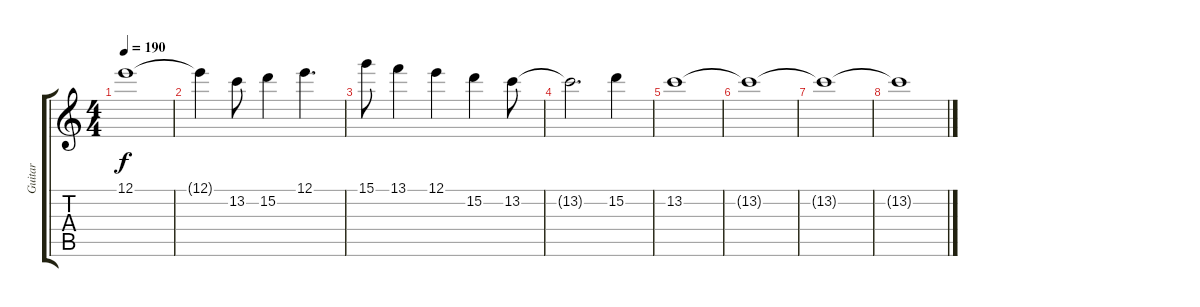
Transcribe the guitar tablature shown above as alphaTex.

\track ("Guitar" "Guitar") {instrument distortionguitar}
\staff {score tabs}
\tuning (E4 B3 G3 D3 A2 E2) {hide}
\ts (4 4)
\tempo 190
\clef g2
\ks c
12.1{t}.1{dy f} |
12.1{t}.4 13.2.8 15.2.4 12.1.4{d} |
15.1.8 13.1.4 12.1.4 15.2.4 13.2.8 |
13.2{t}.2{d} 15.2.4 |
13.2.1{volume 0} |
13.2{t}.1 |
13.2{t}.1 |
13.2{t}.1
